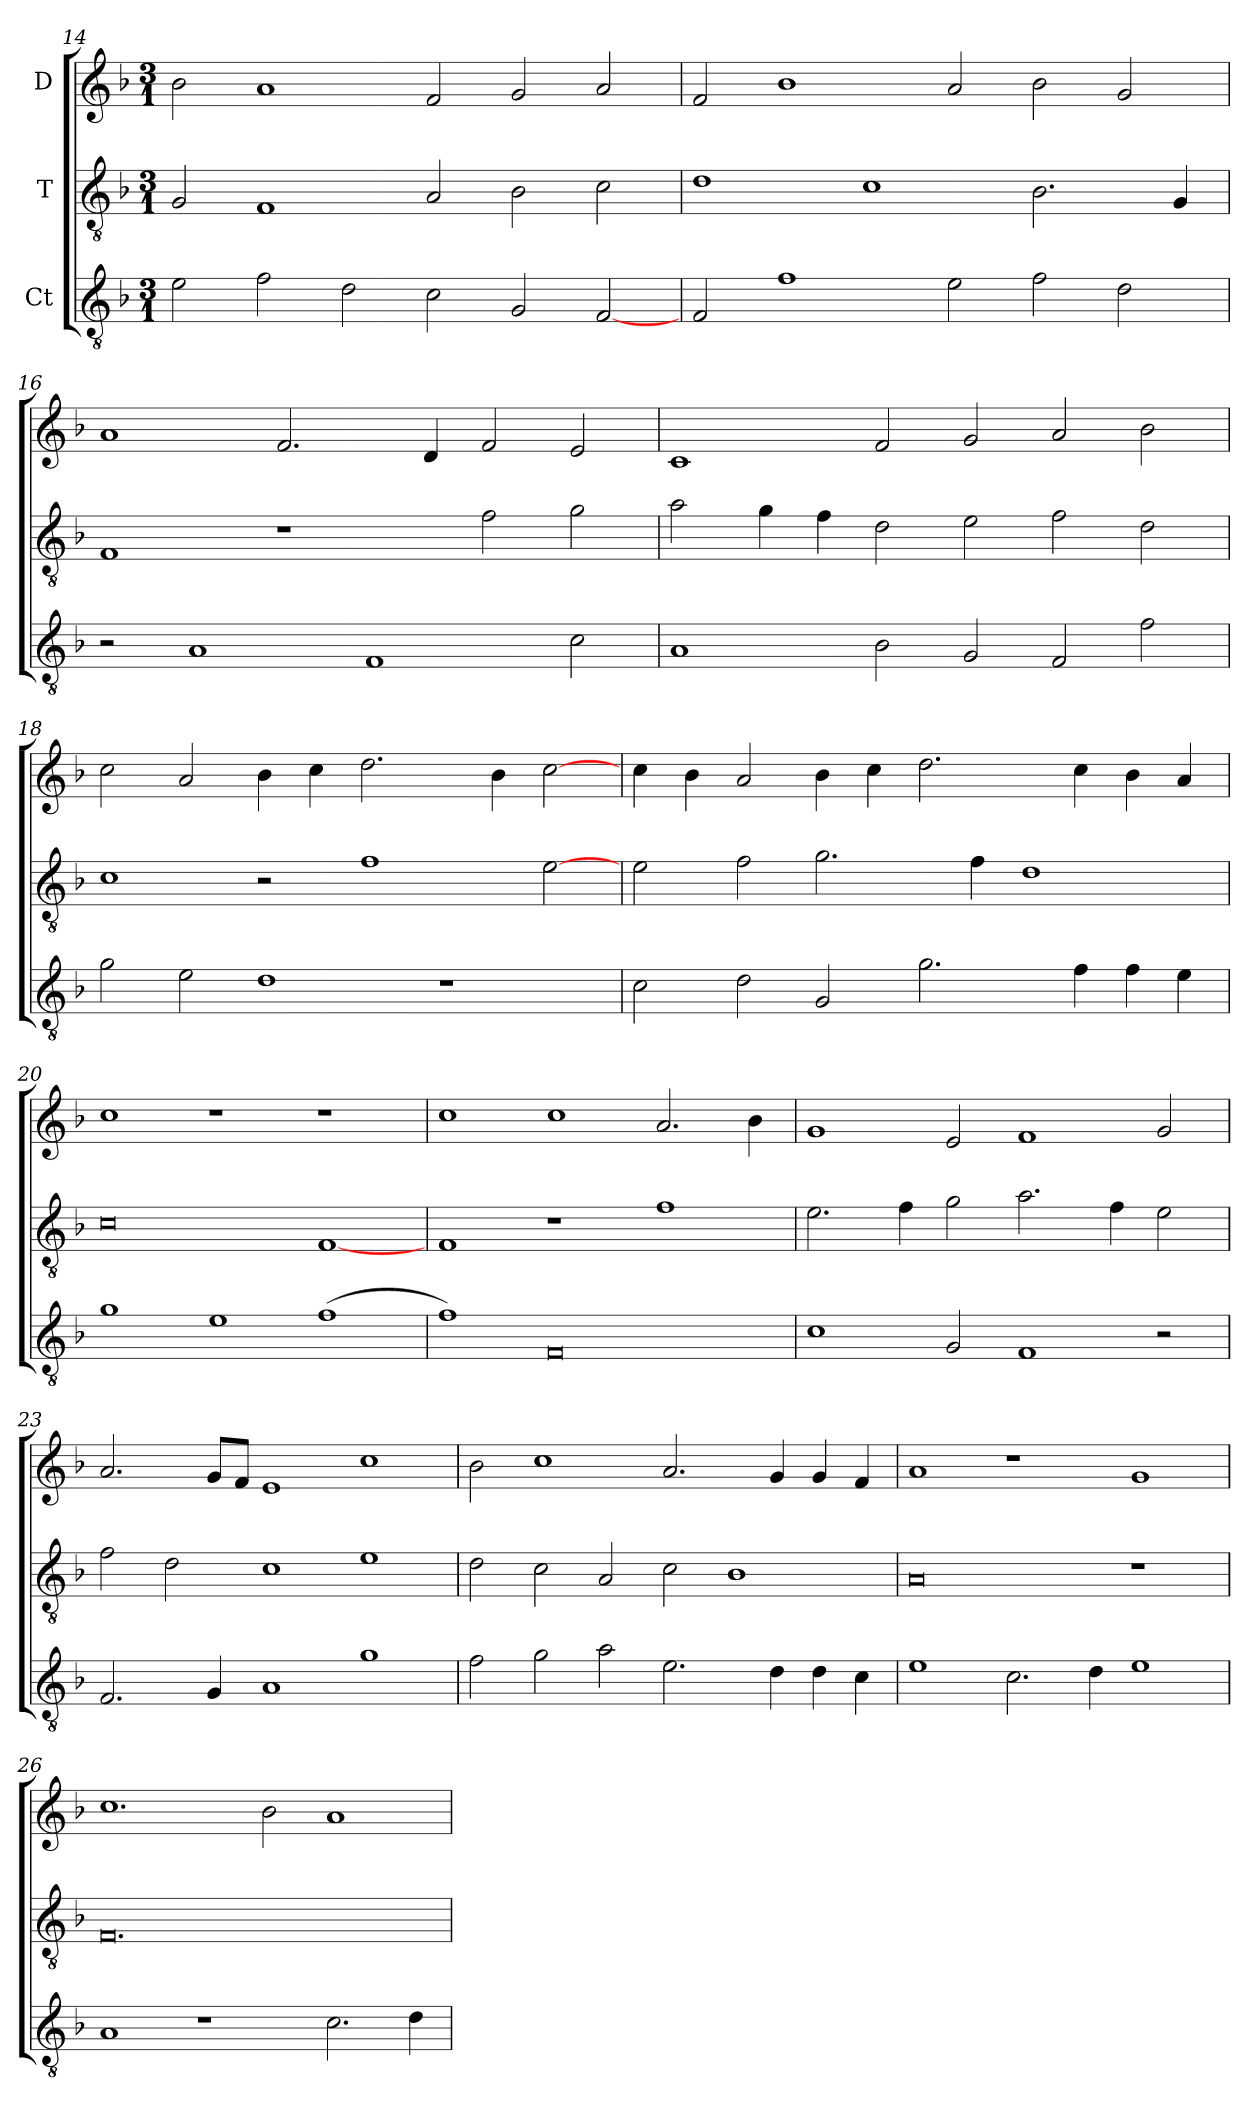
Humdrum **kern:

**kern	**kern	**kern
*part3	*part2	*part1
*staff3	*staff2	*staff1
*I"Ct	*I"T	*I"D
*clefGv2	*clefGv2	*clefG2
*ITrd7c12	*ITrd7c12	*ITrd7c12
*k[b-]	*k[b-]	*k[b-]
*F:	*F:	*F:
*M3/1	*M3/1	*M3/1
=14	=14	=14
2Ei\	2GGi/	2B-i\
2Fi\	1FFi/	1Ai/
2Di\	.	.
2Ci\	2AAi/	2Fi/
2GGi/	2BB-i\	2Gi/
[2FFi/	2Ci\	2Ai/
=15	=15	=15
2FFi/	1Di\	2Fi/
1Fi\	.	1B-i/
.	1Ci\	.
2Ei\	.	2Ai/
2Fi\	2.BB-i\	2B-i\
2Di\	.	2Gi/
.	4GGi/	.
=16	=16	=16
2r	1FFi/	1Ai/
1AAi/	.	.
.	1r	2.Fi/
1FFi/	.	.
.	.	4Di/
.	2Fi\	2Fi/
2Ci\	2Gi\	2Ei/
!!LO:LB:g=z
=17	=17	=17
1AAi/	2Ai\	1Ci/
.	4Gi\	.
.	4Fi\	.
2BB-i\	2Di\	2Fi/
2GGi/	2Ei\	2Gi/
2FFi/	2Fi\	2Ai/
2Fi\	2Di\	2B-i\
=18	=18	=18
2Gi\	1Ci\	2ci\
2Ei\	.	2Ai/
1Di\	2r	4B-i\
.	.	4ci\
.	1Fi\	2.di\
1r	.	.
.	.	4B-i\
.	[2Ei\	[2ci\
=19	=19	=19
2Ci\	2Ei\	4ci\
.	.	4B-i\
2Di\	2Fi\	2Ai/
2GGi/	2.Gi\	4B-i\
.	.	4ci\
2.Gi\	.	2.di\
.	4Fi\	.
.	1Di\	.
4Fi\	.	4ci\
4Fi\	.	4B-i\
4Ei\	.	4Ai/
=20	=20	=20
1Gi\	0Ci\	1ci\
1Ei\	.	1r
(1Fi\	[1FFi/	1r
=21	=21	=21
1Fi\)	1FFi/	1ci\
0FFi/	1r	1ci\
.	1Fi\	2.Ai/
.	.	4B-i\
!!LO:LB:g=z
=22	=22	=22
1Ci\	2.Ei\	1Gi/
.	4Fi\	.
2GGi/	2Gi\	2Ei/
1FFi/	2.Ai\	1Fi/
.	4Fi\	.
2r	2Ei\	2Gi/
=23	=23	=23
2.FFi/	2Fi\	2.Ai/
.	2Di\	.
4GGi/	.	8Gi/L
.	.	8Fi/J
1AAi/	1Ci\	1Ei/
1Gi\	1Ei\	1ci\
=24	=24	=24
2Fi\	2Di\	2B-i\
2Gi\	2Ci\	1ci\
2Ai\	2AAi/	.
2.Ei\	2Ci\	2.Ai/
.	1BB-i/	.
4Di\	.	4Gi/
4Di\	.	4Gi/
4Ci\	.	4Fi/
=25	=25	=25
1Ei\	0AAi/	1Ai/
2.Ci\	.	1r
4Di\	.	.
1Ei\	1r	1Gi/
=26	=26	=26
1AAi/	0.FFi/	1.ci\
1r	.	.
.	.	2B-i\
2.Ci\	.	1Ai/
4Di\	.	.
=	=	=
*-	*-	*-
